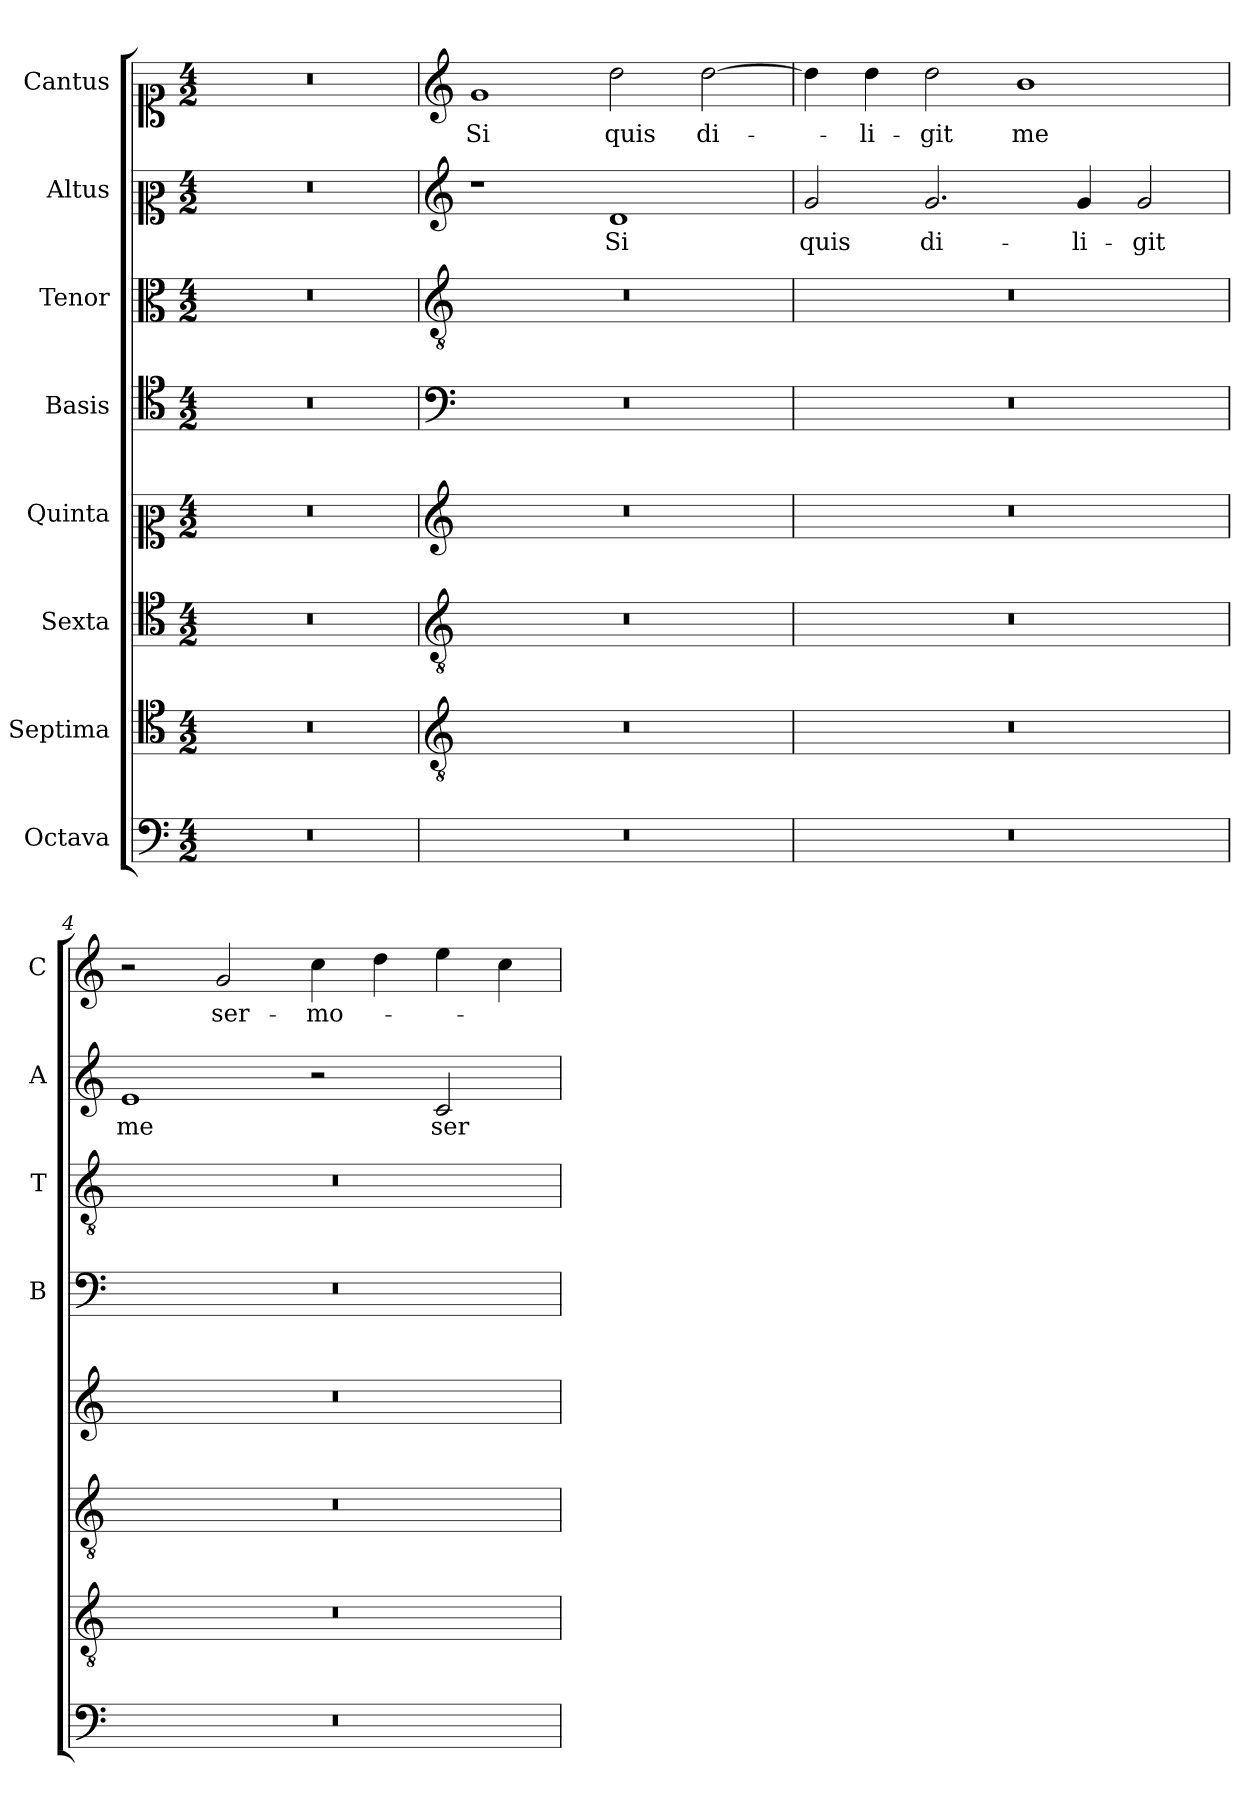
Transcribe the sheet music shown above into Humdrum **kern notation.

**kern	**kern	**kern	**kern	**kern	**kern	**kern	**text	**kern	**text
*part8	*part7	*part6	*part5	*part4	*part3	*part2	*part2	*part1	*part1
*staff8	*staff7	*staff6	*staff5	*staff4	*staff3	*staff2	*staff2	*staff1	*staff1
*I"Octava	*I"Septima	*I"Sexta	*I"Quinta	*I"Basis	*I"Tenor	*I"Altus	*	*I"Cantus	*
*	*	*	*	*I'B	*I'T	*I'A	*	*I'C	*
*clefF4	*clefC4	*clefC4	*clefC2	*clefC4	*clefC3	*clefC2	*	*clefC1	*
*k[]	*k[]	*k[]	*k[]	*k[]	*k[]	*k[]	*	*k[]	*
*C:	*C:	*C:	*C:	*C:	*C:	*C:	*	*C:	*
*M4/2	*M4/2	*M4/2	*M4/2	*M4/2	*M4/2	*M4/2	*	*M4/2	*
=1	=1	=1	=1	=1	=1	=1	=1	=1	=1
0r	0r	0r	0r	0r	0r	0r	.	0r	.
=2	=2	=2	=2	=2	=2	=2	=2	=2	=2
*	*clefGv2	*clefGv2	*clefG2	*clefF4	*clefGv2	*clefG2	*	*clefG2	*
!	!	!	!	!	!	!	!	!	!LO:LY:b
0r	0r	0r	0r	0r	0r	1r	.	1g	Si
!	!	!	!	!	!	!	!LO:LY:b	!	!LO:LY:b
.	.	.	.	.	.	1d	Si	2dd\	quis
!	!	!	!	!	!	!	!	!	!LO:LY:b
.	.	.	.	.	.	.	.	[2dd\	di-
=3	=3	=3	=3	=3	=3	=3	=3	=3	=3
!	!	!	!	!	!	!	!LO:LY:b	!	!
0r	0r	0r	0r	0r	0r	2g/	quis	4dd\]	.
!	!	!	!	!	!	!	!	!	!LO:LY:b
.	.	.	.	.	.	.	.	4dd\	-li-
!	!	!	!	!	!	!	!LO:LY:b	!	!LO:LY:b
.	.	.	.	.	.	2.g/	di-	2dd\	-git
!	!	!	!	!	!	!	!	!	!LO:LY:b
.	.	.	.	.	.	.	.	1b	me
!	!	!	!	!	!	!	!LO:LY:b	!	!
.	.	.	.	.	.	4g/	-li-	.	.
!	!	!	!	!	!	!	!LO:LY:b	!	!
.	.	.	.	.	.	2g/	-git	.	.
=4	=4	=4	=4	=4	=4	=4	=4	=4	=4
!	!	!	!	!	!	!	!LO:LY:b	!	!
0r	0r	0r	0r	0r	0r	1e	me	2r	.
!	!	!	!	!	!	!	!	!	!LO:LY:b
.	.	.	.	.	.	.	.	2g/	ser-
!	!	!	!	!	!	!	!	!	!LO:LY:b
.	.	.	.	.	.	2r	.	4cc\	-mo-
.	.	.	.	.	.	.	.	4dd\	.
!	!	!	!	!	!	!	!LO:LY:b	!	!
.	.	.	.	.	.	2c/	ser-	4ee\	.
.	.	.	.	.	.	.	.	4cc\	.
=	=	=	=	=	=	=	=	=	=
*-	*-	*-	*-	*-	*-	*-	*-	*-	*-
